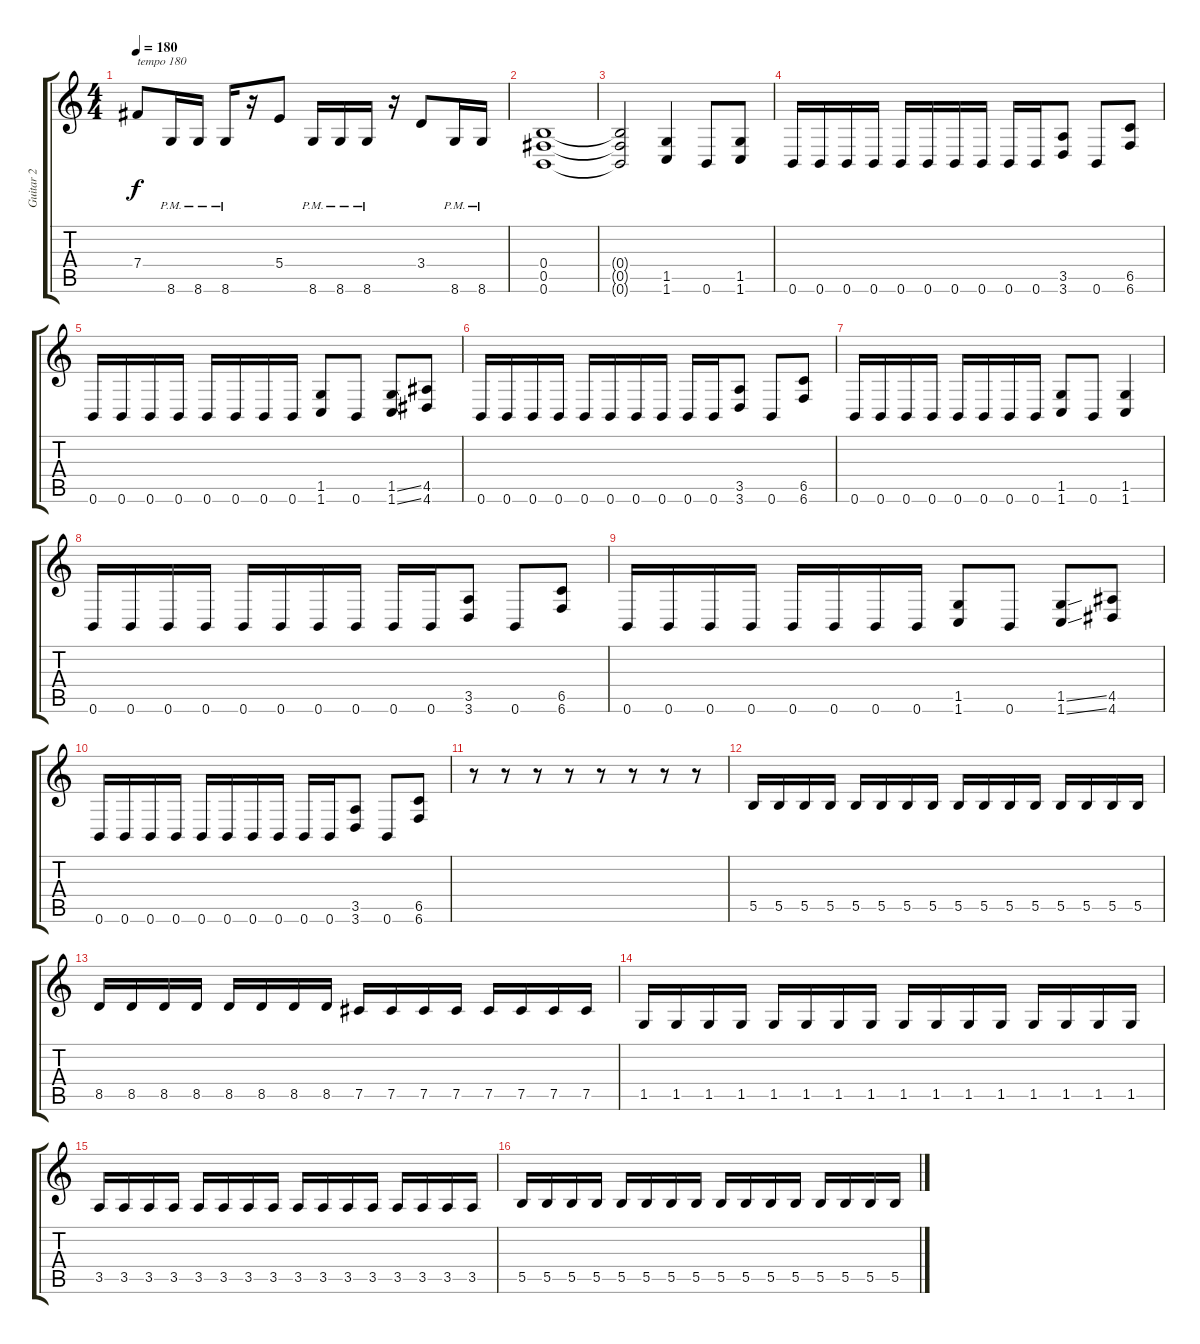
\track ("Guitar 2" "Guitar 2") {instrument distortionguitar}
\staff {score tabs}
\tuning (Db4 Ab3 E3 B2 Gb2 B1) {hide}
\ts (4 4)
\tempo 180
\clef g2
\ks c
7.4.8{txt "tempo 180" dy f} 8.6{pm}.16 8.6{pm}.16 8.6{pm}.16 r.16 5.4.8 8.6{pm}.16 8.6{pm}.16 8.6{pm}.16 r.16 3.4.8 8.6{pm}.16 8.6{pm}.16 |
(0.4 0.5 0.6).1 |
(0.4{t} 0.5{t} 0.6{t}).2 (1.5 1.6).4 0.6.8 (1.5 1.6).8 |
0.6.16 0.6.16 0.6.16 0.6.16 0.6.16 0.6.16 0.6.16 0.6.16 0.6.16 0.6.16 (3.5 3.6).8 0.6.8 (6.5 6.6).8 |
0.6.16 0.6.16 0.6.16 0.6.16 0.6.16 0.6.16 0.6.16 0.6.16 (1.5 1.6).8 0.6.8 (1.5{ss} 1.6{ss}).8 (4.5 4.6).8 |
0.6.16 0.6.16 0.6.16 0.6.16 0.6.16 0.6.16 0.6.16 0.6.16 0.6.16 0.6.16 (3.5 3.6).8 0.6.8 (6.5 6.6).8 |
0.6.16 0.6.16 0.6.16 0.6.16 0.6.16 0.6.16 0.6.16 0.6.16 (1.5 1.6).8 0.6.8 (1.5 1.6).4 |
0.6.16 0.6.16 0.6.16 0.6.16 0.6.16 0.6.16 0.6.16 0.6.16 0.6.16 0.6.16 (3.5 3.6).8 0.6.8 (6.5 6.6).8 |
0.6.16 0.6.16 0.6.16 0.6.16 0.6.16 0.6.16 0.6.16 0.6.16 (1.5 1.6).8 0.6.8 (1.5{ss} 1.6{ss}).8 (4.5 4.6).8 |
0.6.16 0.6.16 0.6.16 0.6.16 0.6.16 0.6.16 0.6.16 0.6.16 0.6.16 0.6.16 (3.5 3.6).8 0.6.8 (6.5 6.6).8 |
r.8 r.8 r.8 r.8 r.8 r.8 r.8 r.8 |
5.5.16 5.5.16 5.5.16 5.5.16 5.5.16 5.5.16 5.5.16 5.5.16 5.5.16 5.5.16 5.5.16 5.5.16 5.5.16 5.5.16 5.5.16 5.5.16 |
8.5.16 8.5.16 8.5.16 8.5.16 8.5.16 8.5.16 8.5.16 8.5.16 7.5.16 7.5.16 7.5.16 7.5.16 7.5.16 7.5.16 7.5.16 7.5.16 |
1.5.16 1.5.16 1.5.16 1.5.16 1.5.16 1.5.16 1.5.16 1.5.16 1.5.16 1.5.16 1.5.16 1.5.16 1.5.16 1.5.16 1.5.16 1.5.16 |
3.5.16 3.5.16 3.5.16 3.5.16 3.5.16 3.5.16 3.5.16 3.5.16 3.5.16 3.5.16 3.5.16 3.5.16 3.5.16 3.5.16 3.5.16 3.5.16 |
5.5.16 5.5.16 5.5.16 5.5.16 5.5.16 5.5.16 5.5.16 5.5.16 5.5.16 5.5.16 5.5.16 5.5.16 5.5.16 5.5.16 5.5.16 5.5.16
